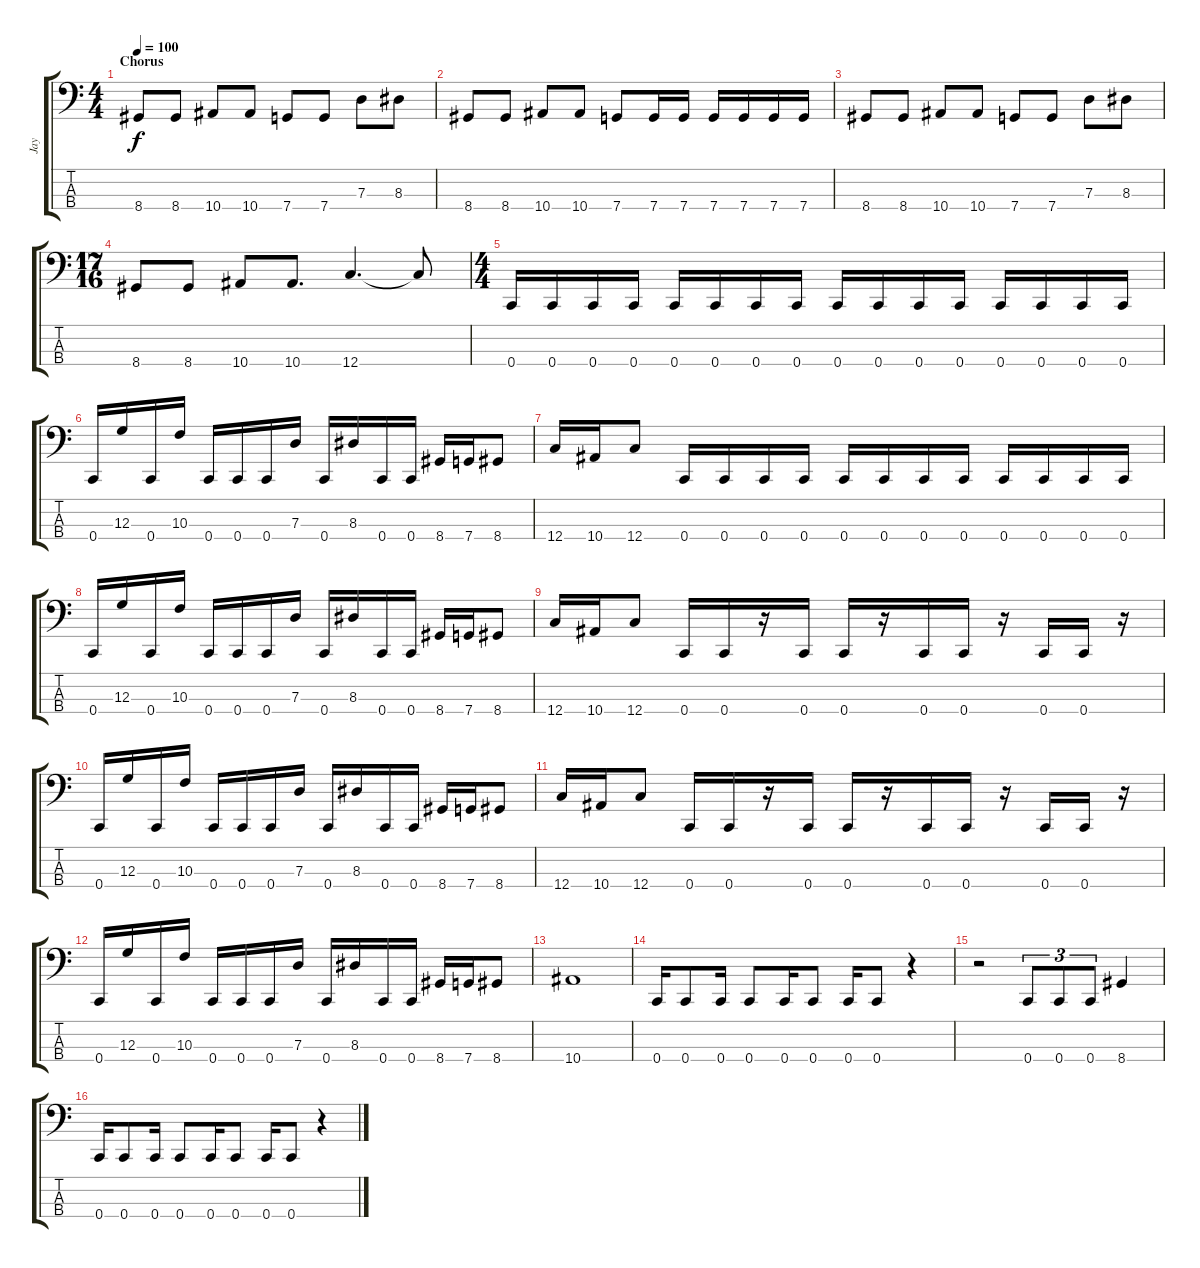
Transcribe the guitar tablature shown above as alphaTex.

\track ("Jay" "Jay") {instrument electricbasspick}
\staff {score tabs}
\tuning (F2 C2 G1 C1) {hide}
\ts (4 4)
\section ("" "Chorus")
\tempo 100
\clef f4
\ks c
8.4.8{dy f} 8.4.8 10.4.8 10.4.8 7.4.8 7.4.8 7.3.8 8.3.8 |
8.4.8 8.4.8 10.4.8 10.4.8 7.4.8 7.4.16 7.4.16 7.4.16 7.4.16 7.4.16 7.4.16 |
8.4.8 8.4.8 10.4.8 10.4.8 7.4.8 7.4.8 7.3.8 8.3.8 |
\ts (17 16)
8.4.8 8.4.8 10.4.8 10.4.8{d} 12.4.4{d} 12.4{t}.8 |
\ts (4 4)
0.4.16 0.4.16 0.4.16 0.4.16 0.4.16 0.4.16 0.4.16 0.4.16 0.4.16 0.4.16 0.4.16 0.4.16 0.4.16 0.4.16 0.4.16 0.4.16 |
0.4.16 12.3.16 0.4.16 10.3.16 0.4.16 0.4.16 0.4.16 7.3.16 0.4.16 8.3.16 0.4.16 0.4.16 8.4.16 7.4.16 8.4.8 |
12.4.16 10.4.16 12.4.8 0.4.16 0.4.16 0.4.16 0.4.16 0.4.16 0.4.16 0.4.16 0.4.16 0.4.16 0.4.16 0.4.16 0.4.16 |
0.4.16 12.3.16 0.4.16 10.3.16 0.4.16 0.4.16 0.4.16 7.3.16 0.4.16 8.3.16 0.4.16 0.4.16 8.4.16 7.4.16 8.4.8 |
12.4.16 10.4.16 12.4.8 0.4.16 0.4.16 r.16 0.4.16 0.4.16 r.16 0.4.16 0.4.16 r.16 0.4.16 0.4.16 r.16 |
0.4.16 12.3.16 0.4.16 10.3.16 0.4.16 0.4.16 0.4.16 7.3.16 0.4.16 8.3.16 0.4.16 0.4.16 8.4.16 7.4.16 8.4.8 |
12.4.16 10.4.16 12.4.8 0.4.16 0.4.16 r.16 0.4.16 0.4.16 r.16 0.4.16 0.4.16 r.16 0.4.16 0.4.16 r.16 |
0.4.16 12.3.16 0.4.16 10.3.16 0.4.16 0.4.16 0.4.16 7.3.16 0.4.16 8.3.16 0.4.16 0.4.16 8.4.16 7.4.16 8.4.8 |
10.4.1 |
0.4.16 0.4.8 0.4.16 0.4.8 0.4.16 0.4.8 0.4.16 0.4.8 r.4 |
r.2 0.4.8{tu (3 2)} 0.4.8{tu (3 2)} 0.4.8{tu (3 2)} 8.4.4 |
0.4.16 0.4.8 0.4.16 0.4.8 0.4.16 0.4.8 0.4.16 0.4.8 r.4
